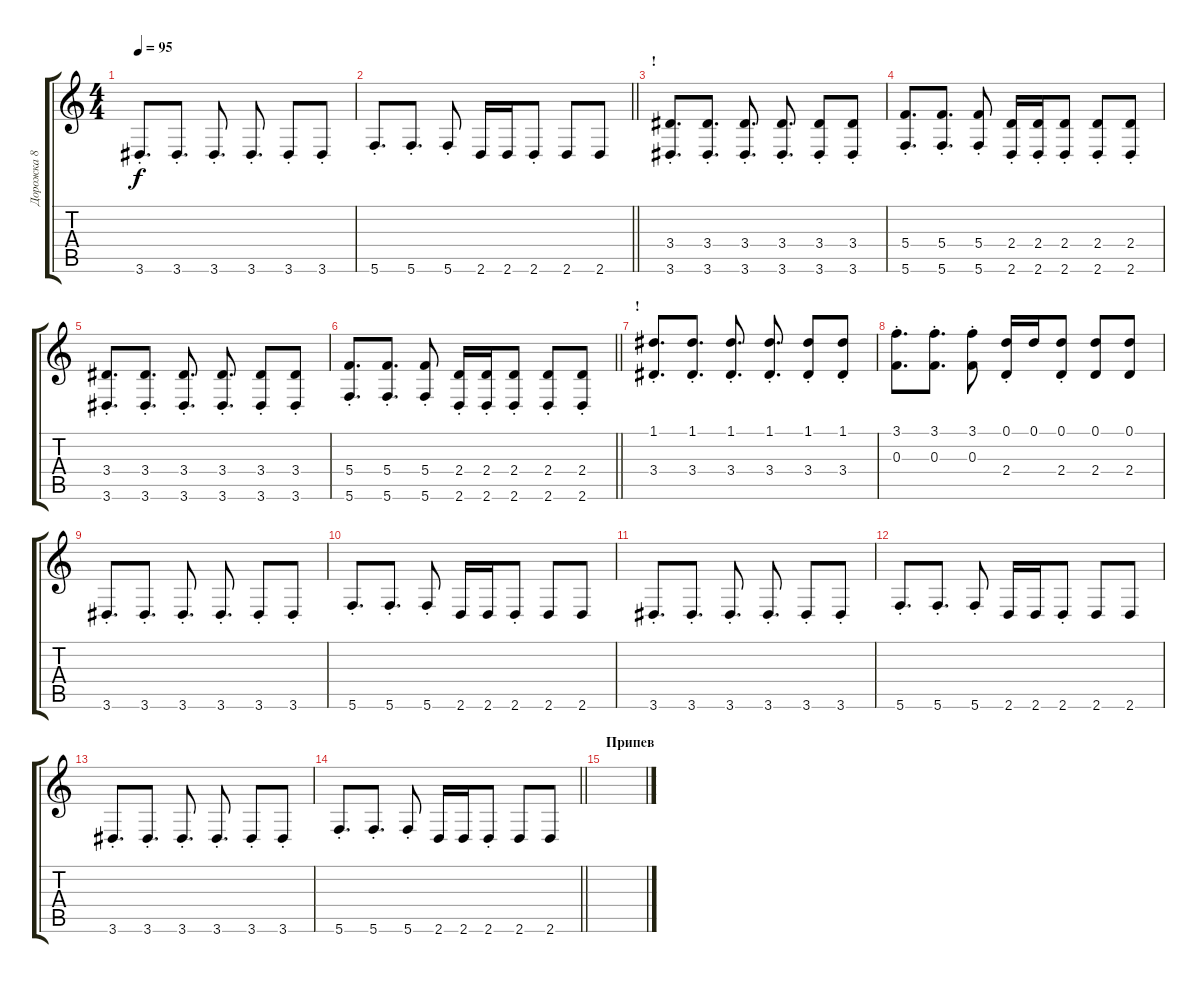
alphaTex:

\track ("Дорожка 8" "Дорожка 8") {instrument stringensemble1}
\staff {score tabs}
\tuning (D5 A4 F4 C4 G3 C3) {hide}
\ts (4 4)
\tempo 95
\clef g2
\ks c
3.6{st}.8{d dy f} 3.6{st}.8{d} 3.6{st}.8{d} 3.6{st}.8{d} 3.6{st}.8 3.6{st}.8 |
\barLineRight lightlight
5.6{st}.8{d} 5.6{st}.8{d} 5.6{st}.8 2.6.16 2.6.16 2.6{st}.8 2.6.8 2.6.8 |
\section ("" "!")
(3.4{st} 3.6{st}).8{d} (3.4{st} 3.6{st}).8{d} (3.4{st} 3.6{st}).8{d} (3.4{st} 3.6{st}).8{d} (3.4{st} 3.6{st}).8 (3.4{st} 3.6{st}).8 |
(5.4{st} 5.6{st}).8{d} (5.4{st} 5.6{st}).8{d} (5.4{st} 5.6{st}).8 (2.4{st} 2.6).16 (2.4{st} 2.6).16 (2.4{st} 2.6{st}).8 (2.4{st} 2.6).8 (2.4{st} 2.6).8 |
(3.4{st} 3.6{st}).8{d} (3.4{st} 3.6{st}).8{d} (3.4{st} 3.6{st}).8{d} (3.4{st} 3.6{st}).8{d} (3.4{st} 3.6{st}).8 (3.4{st} 3.6{st}).8 |
\barLineRight lightlight
(5.4{st} 5.6{st}).8{d} (5.4{st} 5.6{st}).8{d} (5.4{st} 5.6{st}).8 (2.4{st} 2.6).16 (2.4{st} 2.6).16 (2.4{st} 2.6{st}).8 (2.4{st} 2.6).8 (2.4{st} 2.6).8 |
\section ("" "!")
(1.1{st} 3.4{st}).8{d} (1.1{st} 3.4{st}).8{d} (1.1{st} 3.4{st}).8{d} (1.1{st} 3.4{st}).8{d} (1.1{st} 3.4{st}).8 (1.1{st} 3.4{st}).8 |
(3.1{st} 0.3{st}).8{d} (3.1{st} 0.3{st}).8{d} (3.1{st} 0.3{st}).8 (0.1 2.4{st}).16 0.1.16 (0.1{st} 2.4{st}).8 (0.1 2.4).8 (0.1 2.4).8 |
3.6{st}.8{d} 3.6{st}.8{d} 3.6{st}.8{d} 3.6{st}.8{d} 3.6{st}.8 3.6{st}.8 |
5.6{st}.8{d} 5.6{st}.8{d} 5.6{st}.8 2.6.16 2.6.16 2.6{st}.8 2.6.8 2.6.8 |
3.6{st}.8{d} 3.6{st}.8{d} 3.6{st}.8{d} 3.6{st}.8{d} 3.6{st}.8 3.6{st}.8 |
5.6{st}.8{d} 5.6{st}.8{d} 5.6{st}.8 2.6.16 2.6.16 2.6{st}.8 2.6.8 2.6.8 |
3.6{st}.8{d} 3.6{st}.8{d} 3.6{st}.8{d} 3.6{st}.8{d} 3.6{st}.8 3.6{st}.8 |
\barLineRight lightlight
5.6{st}.8{d} 5.6{st}.8{d} 5.6{st}.8 2.6.16 2.6.16 2.6{st}.8 2.6.8 2.6.8 |
\section ("" "Припев")
